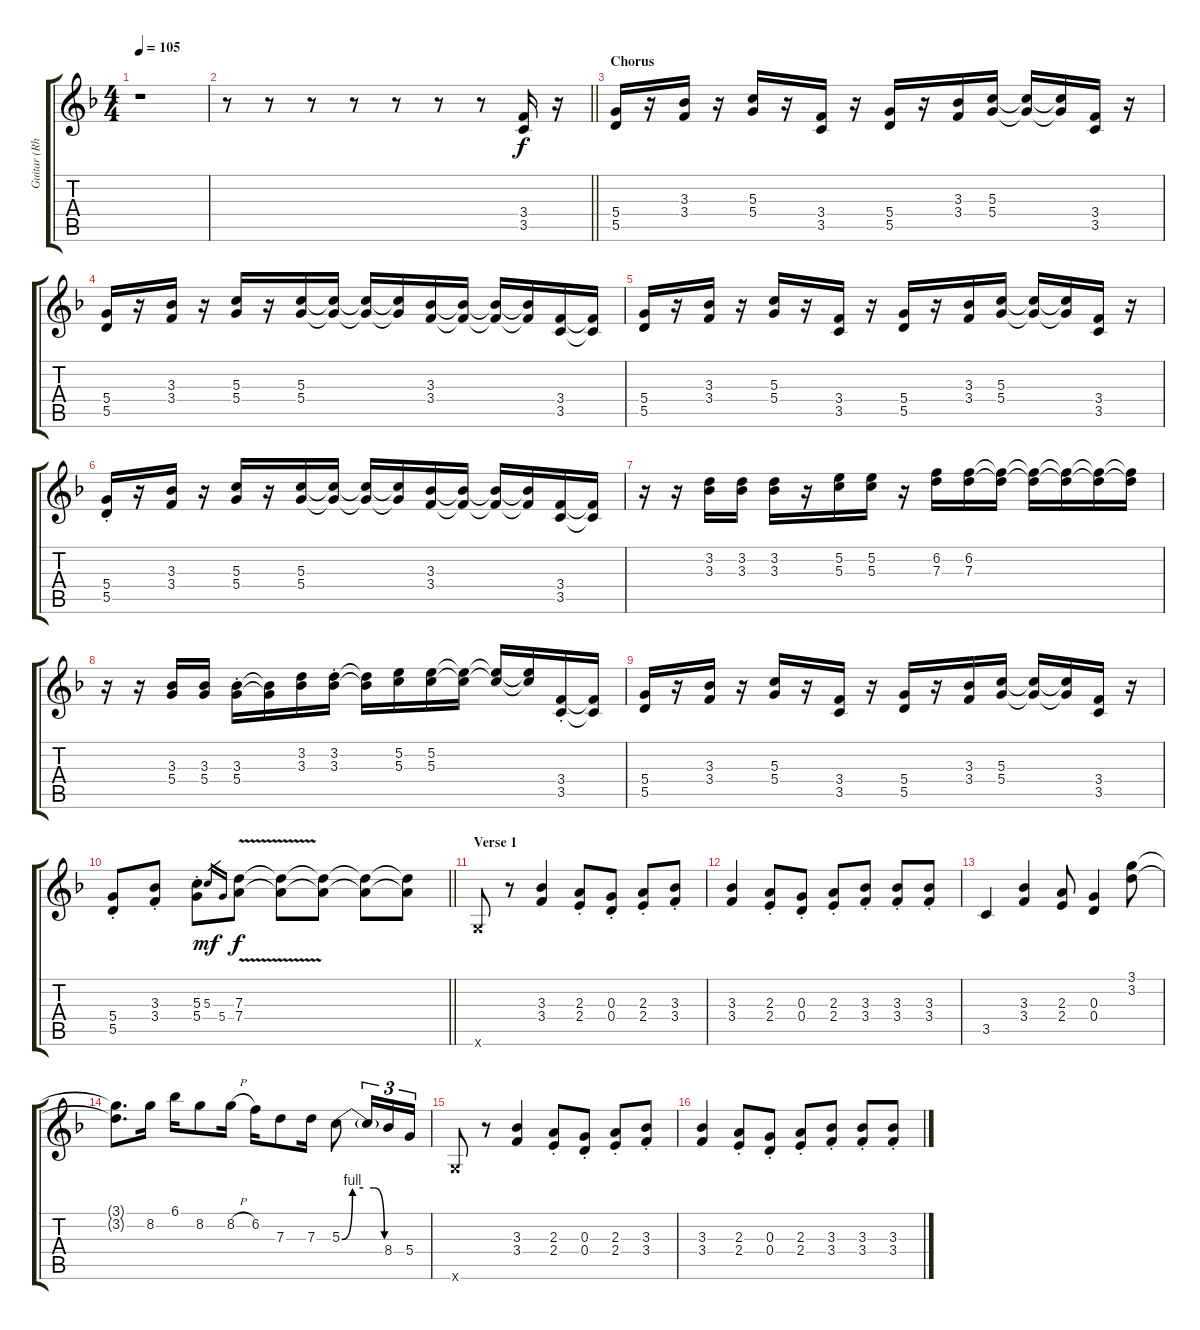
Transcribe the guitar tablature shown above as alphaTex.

\track ("Guitar (Rhythm)" "Guitar (Rh") {instrument overdrivenguitar}
\staff {score tabs}
\tuning (E4 B3 G3 D3 A2 E2) {hide}
\ts (4 4)
\tempo 105
\clef g2
\ks f
r.1{dy f} |
\barLineRight lightlight
r.8 r.8 r.8 r.8 r.8 r.8 r.8 (3.4 3.5).16 r.16 |
\section ("" "Chorus")
(5.4 5.5).16 r.16 (3.3 3.4).16 r.16 (5.3 5.4).16 r.16 (3.4 3.5).16 r.16 (5.4 5.5).16 r.16 (3.3 3.4).16 (5.3 5.4).16 (5.3{t} 5.4{t}).16 (5.3{t} 5.4{t}).16 (3.4 3.5).16 r.16 |
(5.4 5.5).16 r.16 (3.3 3.4).16 r.16 (5.3 5.4).16 r.16 (5.3 5.4).16 (5.3{t} 5.4{t}).16 (5.3{t} 5.4{t}).16 (5.3{t} 5.4{t}).16 (3.3 3.4).16 (3.3{t} 3.4{t}).16 (3.3{t} 3.4{t}).16 (3.3{t} 3.4{t}).16 (3.4 3.5).16 (3.4{t} 3.5{t}).16 |
(5.4 5.5).16 r.16 (3.3 3.4).16 r.16 (5.3 5.4).16 r.16 (3.4 3.5).16 r.16 (5.4 5.5).16 r.16 (3.3 3.4).16 (5.3 5.4).16 (5.3{t} 5.4{t}).16 (5.3{t} 5.4{t}).16 (3.4 3.5).16 r.16 |
(5.4{st} 5.5).16 r.16 (3.3 3.4).16 r.16 (5.3 5.4).16 r.16 (5.3 5.4).16 (5.3{t} 5.4{t}).16 (5.3{t} 5.4{t}).16 (5.3{t} 5.4{t}).16 (3.3 3.4).16 (3.3{t} 3.4{t}).16 (3.3{t} 3.4{t}).16 (3.3{t} 3.4{t}).16 (3.4 3.5).16 (3.4{t} 3.5{t}).16 |
r.16 r.16 (3.2 3.3).16 (3.2 3.3).16 (3.2 3.3).16 r.16 (5.2 5.3).16 (5.2 5.3).16 r.16 (6.2 7.3).16 (6.2 7.3).16 (6.2{t} 7.3{t}).16 (6.2{t} 7.3{t}).16 (6.2{t} 7.3{t}).16 (6.2{t} 7.3{t}).16 (6.2{t} 7.3{t}).16 |
r.16 r.16 (3.3 5.4).16 (3.3 5.4).16 (3.3{st} 5.4{st}).16 (3.3{t} 5.4{t}).16 (3.2 3.3).16 (3.2{st} 3.3{st}).16 (3.2{t} 3.3{t}).16 (5.2 5.3).16 (5.2 5.3).16 (5.2{t} 5.3{t}).16 (5.2{t} 5.3{t}).16 (5.2{t} 5.3{t}).16 (3.4{st} 3.5{st}).16 (3.4{t} 3.5{t}).16 |
(5.4 5.5).16 r.16 (3.3 3.4).16 r.16 (5.3 5.4).16 r.16 (3.4 3.5).16 r.16 (5.4 5.5).16 r.16 (3.3 3.4).16 (5.3 5.4).16 (5.3{t} 5.4{t}).16 (5.3{t} 5.4{t}).16 (3.4 3.5).16 r.16 |
\barLineRight lightlight
(5.4{st} 5.5{st}).8 (3.3{st} 3.4{st}).8 (5.3{st} 5.4{st}).8 5.3.16{gr dy mf} 5.4.16{gr} (7.3{v} 7.4{v}).8{dy f} (7.3{t} 7.4{t}).8 (7.3{t} 7.4{t}).8 (7.3{t} 7.4{t}).8 (7.3{t} 7.4{t}).8 |
\section ("" "Verse 1")
3.6{x}.8 r.8 (3.3 3.4).4 (2.3{st} 2.4{st}).8 (0.3{st} 0.4{st}).8 (2.3{st} 2.4{st}).8 (3.3{st} 3.4).8 |
(3.3 3.4).4 (2.3{st} 2.4{st}).8 (0.3{st} 0.4{st}).8 (2.3{st} 2.4{st}).8 (3.3{st} 3.4{st}).8 (3.3{st} 3.4{st}).8 (3.3{st} 3.4{st}).8 |
3.5.4 (3.3 3.4).4 (2.3 2.4).8 (0.3 0.4).4 (3.1 3.2).8 |
(3.1{t} 3.2{t}).8{d} 8.2.16 6.1.16 8.2.8 8.2{h}.16 6.2.16 7.3.8 7.3.16 5.3{be (custom 0 0 15 4 30 4 45 4 60 0)}.8 5.3{t}.16{tu (3 2)} 8.4.16{tu (3 2)} 5.4.16{tu (3 2)} |
3.6{x}.8 r.8 (3.3 3.4).4 (2.3{st} 2.4{st}).8 (0.3{st} 0.4{st}).8 (2.3{st} 2.4{st}).8 (3.3{st} 3.4{st}).8 |
(3.3 3.4).4 (2.3{st} 2.4{st}).8 (0.3{st} 0.4{st}).8 (2.3{st} 2.4{st}).8 (3.3{st} 3.4{st}).8 (3.3{st} 3.4{st}).8 (3.3{st} 3.4{st}).8
